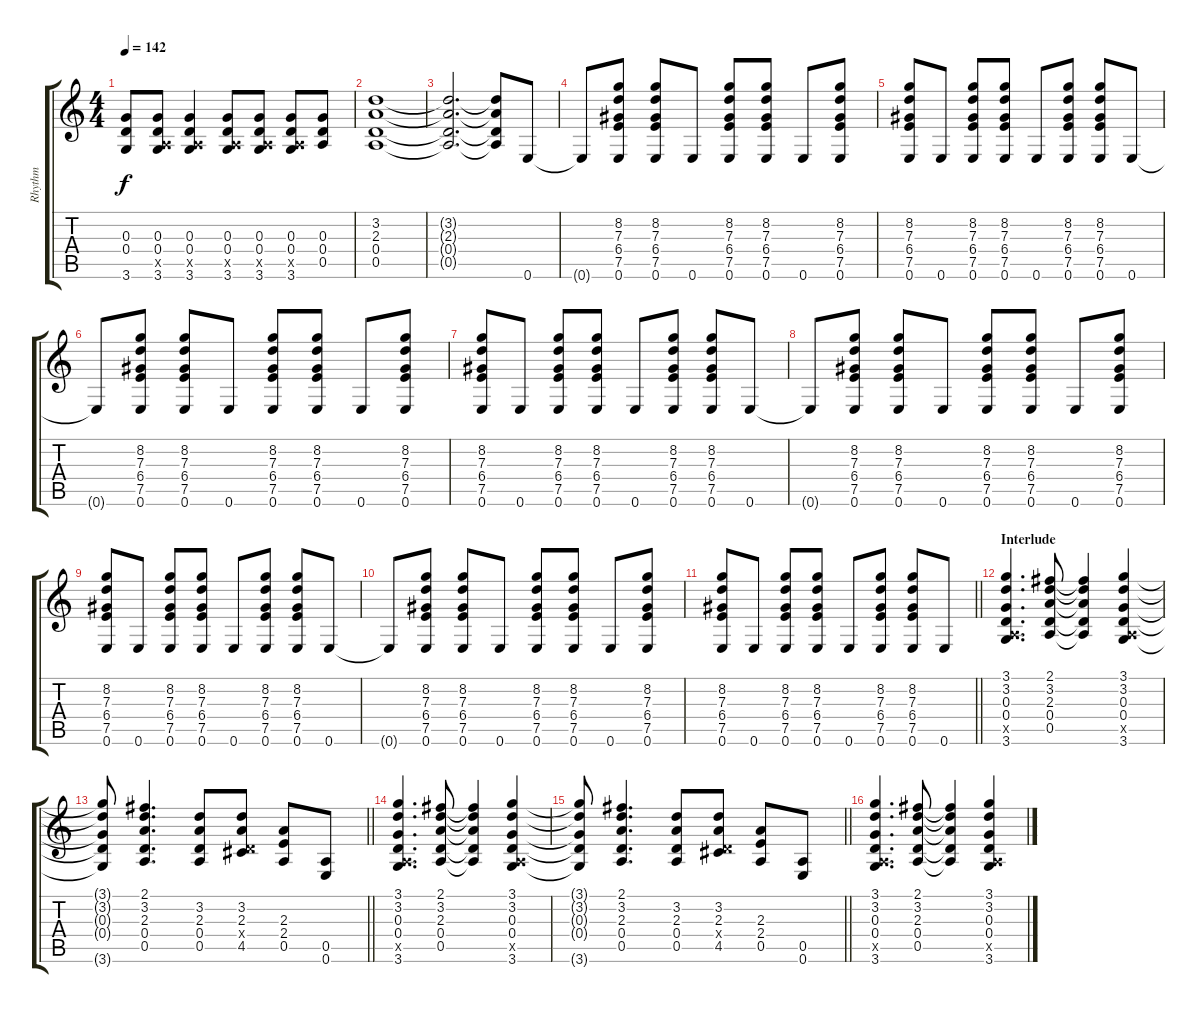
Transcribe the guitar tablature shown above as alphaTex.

\track ("Rhythm" "Rhythm") {instrument distortionguitar}
\staff {score tabs}
\tuning (E4 B3 G3 D3 A2 E2) {hide}
\ts (4 4)
\tempo 142
\clef g2
\ks c
(0.3{t} 0.4{t} 3.6{t}).8{dy f} (0.3 0.4 0.5{x} 3.6).8 (0.3 0.4 0.5{x} 3.6).4 (0.3 0.4 0.5{x} 3.6).8 (0.3 0.4 0.5{x} 3.6).8 (0.3 0.4 0.5{x} 3.6).8 (0.3 0.4 0.5).8 |
(3.2 2.3 0.4 0.5).1 |
(3.2{t} 2.3{t} 0.4{t} 0.5{t}).2{d} (3.2{t} 2.3{t} 0.4{t} 0.5{t}).8 0.6.8 |
0.6{t}.8 (8.2 7.3 6.4 7.5 0.6).8 (8.2 7.3 6.4 7.5 0.6).8 0.6.8 (8.2 7.3 6.4 7.5 0.6).8 (8.2 7.3 6.4 7.5 0.6).8 0.6.8 (8.2 7.3 6.4 7.5 0.6).8 |
(8.2 7.3 6.4 7.5 0.6).8 0.6.8 (8.2 7.3 6.4 7.5 0.6).8 (8.2 7.3 6.4 7.5 0.6).8 0.6.8 (8.2 7.3 6.4 7.5 0.6).8 (8.2 7.3 6.4 7.5 0.6).8 0.6.8 |
0.6{t}.8 (8.2 7.3 6.4 7.5 0.6).8 (8.2 7.3 6.4 7.5 0.6).8 0.6.8 (8.2 7.3 6.4 7.5 0.6).8 (8.2 7.3 6.4 7.5 0.6).8 0.6.8 (8.2 7.3 6.4 7.5 0.6).8 |
(8.2 7.3 6.4 7.5 0.6).8 0.6.8 (8.2 7.3 6.4 7.5 0.6).8 (8.2 7.3 6.4 7.5 0.6).8 0.6.8 (8.2 7.3 6.4 7.5 0.6).8 (8.2 7.3 6.4 7.5 0.6).8 0.6.8 |
0.6{t}.8 (8.2 7.3 6.4 7.5 0.6).8 (8.2 7.3 6.4 7.5 0.6).8 0.6.8 (8.2 7.3 6.4 7.5 0.6).8 (8.2 7.3 6.4 7.5 0.6).8 0.6.8 (8.2 7.3 6.4 7.5 0.6).8 |
(8.2 7.3 6.4 7.5 0.6).8 0.6.8 (8.2 7.3 6.4 7.5 0.6).8 (8.2 7.3 6.4 7.5 0.6).8 0.6.8 (8.2 7.3 6.4 7.5 0.6).8 (8.2 7.3 6.4 7.5 0.6).8 0.6.8 |
0.6{t}.8 (8.2 7.3 6.4 7.5 0.6).8 (8.2 7.3 6.4 7.5 0.6).8 0.6.8 (8.2 7.3 6.4 7.5 0.6).8 (8.2 7.3 6.4 7.5 0.6).8 0.6.8 (8.2 7.3 6.4 7.5 0.6).8 |
\barLineRight lightlight
(8.2 7.3 6.4 7.5 0.6).8 0.6.8 (8.2 7.3 6.4 7.5 0.6).8 (8.2 7.3 6.4 7.5 0.6).8 0.6.8 (8.2 7.3 6.4 7.5 0.6).8 (8.2 7.3 6.4 7.5 0.6).8 0.6.8 |
\section ("" "Interlude")
(3.1 3.2 0.3 0.4 0.5{x} 3.6).4{d} (2.1 3.2 2.3 0.4 0.5).8 (2.1{t} 3.2{t} 2.3{t} 0.4{t} 0.5{t}).4 (3.1 3.2 0.3 0.4 0.5{x} 3.6).4 |
\barLineRight lightlight
(3.1{t} 3.2{t} 0.3{t} 0.4{t} 3.6{t}).8 (2.1 3.2 2.3 0.4 0.5).4{d} (3.2 2.3 0.4 0.5).8 (3.2 2.3 0.4{x} 4.5).8 (2.3 2.4 0.5).8 (0.5 0.6).8 |
(3.1 3.2 0.3 0.4 0.5{x} 3.6).4{d} (2.1 3.2 2.3 0.4 0.5).8 (2.1{t} 3.2{t} 2.3{t} 0.4{t} 0.5{t}).4 (3.1 3.2 0.3 0.4 0.5{x} 3.6).4 |
\barLineRight lightlight
(3.1{t} 3.2{t} 0.3{t} 0.4{t} 3.6{t}).8 (2.1 3.2 2.3 0.4 0.5).4{d} (3.2 2.3 0.4 0.5).8 (3.2 2.3 0.4{x} 4.5).8 (2.3 2.4 0.5).8 (0.5 0.6).8 |
(3.1 3.2 0.3 0.4 0.5{x} 3.6).4{d} (2.1 3.2 2.3 0.4 0.5).8 (2.1{t} 3.2{t} 2.3{t} 0.4{t} 0.5{t}).4 (3.1 3.2 0.3 0.4 0.5{x} 3.6).4
